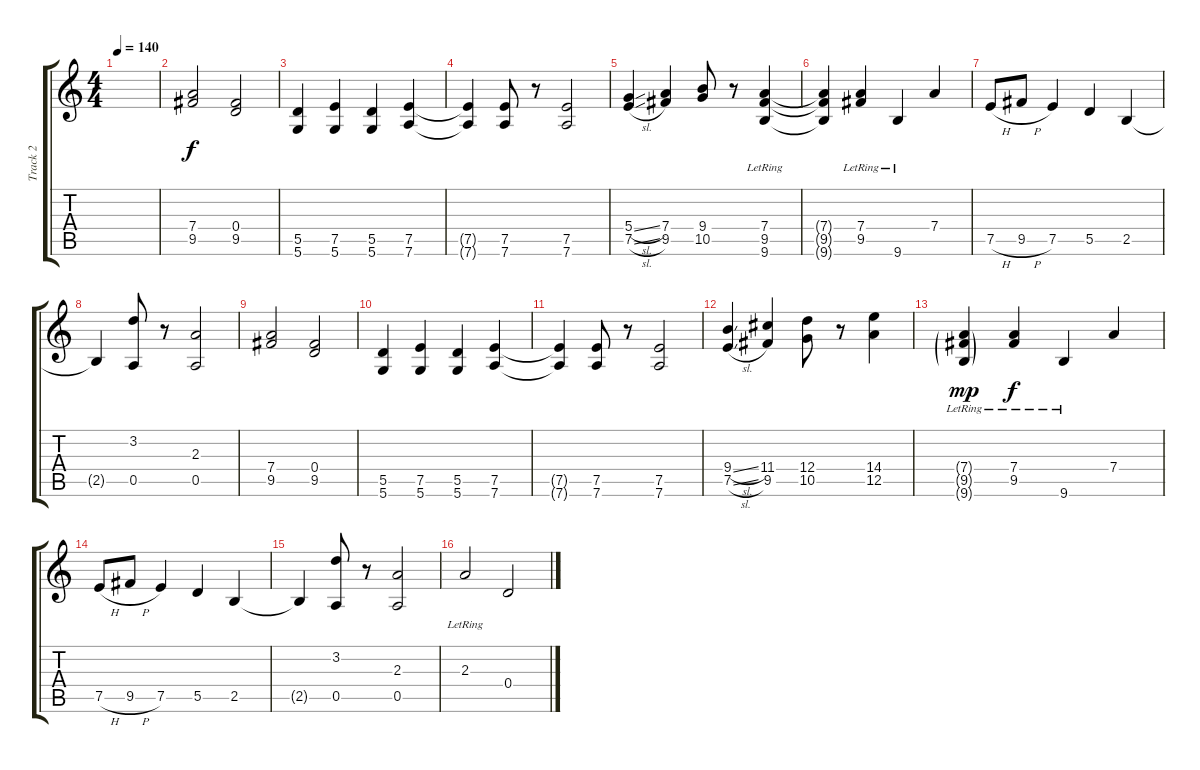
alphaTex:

\track ("Track 2" "Track 2") {instrument acousticguitarsteel}
\staff {score tabs}
\tuning (E4 B3 G3 D3 A2 D2) {hide}
\ts (4 4)
\tempo 140
\clef g2
\ks c
|
(7.4 9.5).2 (0.4 9.5).2 |
(5.5 5.6).4 (7.5 5.6).4 (5.5 5.6).4 (7.5 7.6).4 |
(7.5{t} 7.6{t}).4 (7.5 7.6).8 r.8 (7.5 7.6).2 |
(5.4{sl} 7.5{sl}).4 (7.4 9.5).4 (9.4 10.5).8 r.8 (7.4 9.5 9.6{lr}).4 |
(7.4{t} 9.5{t} 9.6{t}).4 (7.4{lr} 9.5{lr}).4 9.6{lr}.4 7.4.4 |
7.5{h}.8 9.5{h}.8 7.5.4 5.5.4 2.5.4 |
2.5{t}.4 (3.2 0.5).8 r.8 (2.3 0.5).2 |
(7.4 9.5).2 (0.4 9.5).2 |
(5.5 5.6).4 (7.5 5.6).4 (5.5 5.6).4 (7.5 7.6).4 |
(7.5{t} 7.6{t}).4 (7.5 7.6).8 r.8 (7.5 7.6).2 |
(9.4{sl} 7.5{sl}).4 (11.4 9.5).4 (12.4 10.5).8 r.8 (14.4 12.5).4 |
(7.4{g} 9.5{g} 9.6{g lr}).4{dy mp} (7.4{lr} 9.5{lr}).4{dy f} 9.6{lr}.4 7.4.4 |
7.5{h}.8 9.5{h}.8 7.5.4 5.5.4 2.5.4 |
2.5{t}.4 (3.2 0.5).8 r.8 (2.3 0.5).2 |
2.3{lr}.2 0.4.2
